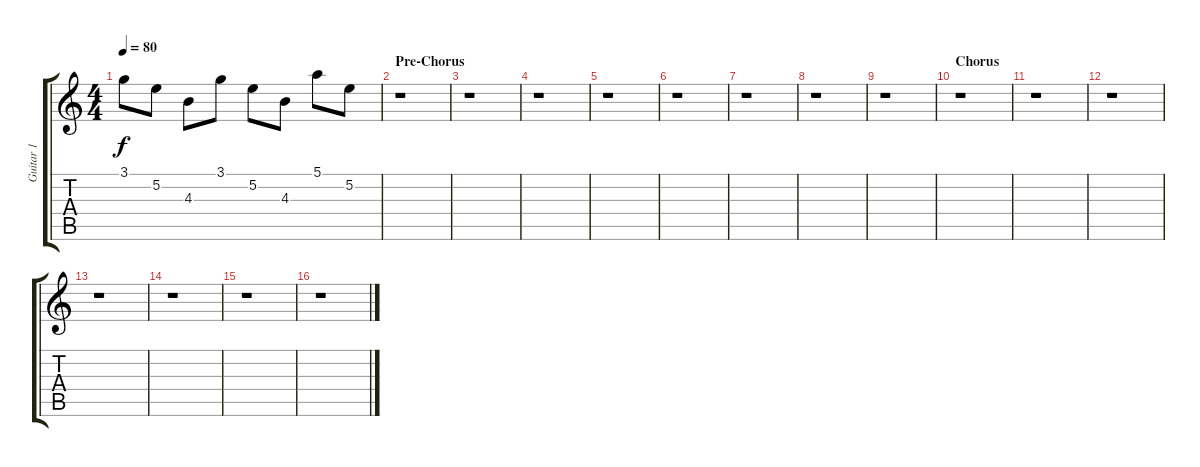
\track ("Guitar 1" "Guitar 1") {instrument acousticguitarnylon}
\staff {score tabs}
\tuning (E4 B3 G3 D3 A2 E2) {hide}
\ts (4 4)
\tempo 80
\clef g2
\ks c
3.1.8{dy f} 5.2.8 4.3.8 3.1.8 5.2.8 4.3.8 5.1.8 5.2.8 |
\section ("" "Pre-Chorus")
r.1 |
r.1 |
r.1 |
r.1 |
r.1 |
r.1 |
r.1 |
r.1 |
\section ("" "Chorus")
r.1 |
r.1 |
r.1 |
r.1 |
r.1 |
r.1 |
r.1
